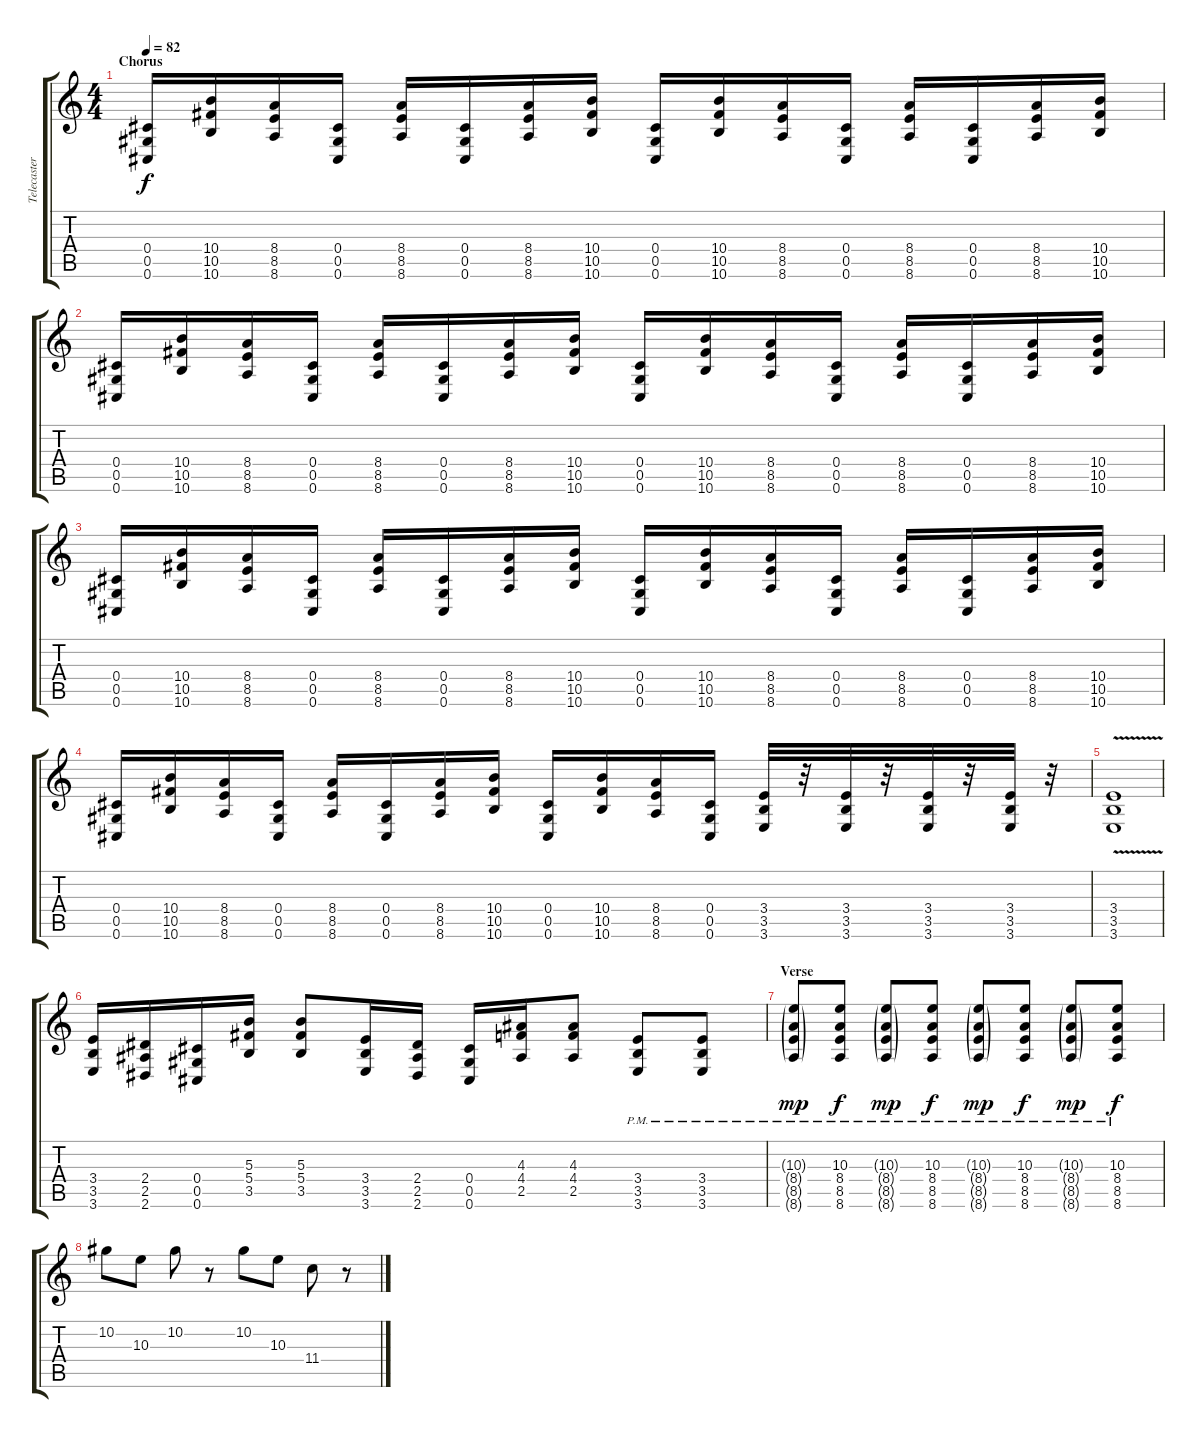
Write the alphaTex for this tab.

\track ("Telecaster" "Telecaster") {instrument overdrivenguitar}
\staff {score tabs}
\tuning (Eb4 Bb3 Gb3 Db3 Ab2 Db2) {hide}
\ts (4 4)
\section ("" "Chorus")
\tempo 82
\clef g2
\ks c
(0.4 0.5 0.6).16{dy f} (10.4 10.5 10.6).16 (8.4 8.5 8.6).16 (0.4 0.5 0.6).16 (8.4 8.5 8.6).16 (0.4 0.5 0.6).16 (8.4 8.5 8.6).16 (10.4 10.5 10.6).16 (0.4 0.5 0.6).16 (10.4 10.5 10.6).16 (8.4 8.5 8.6).16 (0.4 0.5 0.6).16 (8.4 8.5 8.6).16 (0.4 0.5 0.6).16 (8.4 8.5 8.6).16 (10.4 10.5 10.6).16 |
(0.4 0.5 0.6).16 (10.4 10.5 10.6).16 (8.4 8.5 8.6).16 (0.4 0.5 0.6).16 (8.4 8.5 8.6).16 (0.4 0.5 0.6).16 (8.4 8.5 8.6).16 (10.4 10.5 10.6).16 (0.4 0.5 0.6).16 (10.4 10.5 10.6).16 (8.4 8.5 8.6).16 (0.4 0.5 0.6).16 (8.4 8.5 8.6).16 (0.4 0.5 0.6).16 (8.4 8.5 8.6).16 (10.4 10.5 10.6).16 |
(0.4 0.5 0.6).16 (10.4 10.5 10.6).16 (8.4 8.5 8.6).16 (0.4 0.5 0.6).16 (8.4 8.5 8.6).16 (0.4 0.5 0.6).16 (8.4 8.5 8.6).16 (10.4 10.5 10.6).16 (0.4 0.5 0.6).16 (10.4 10.5 10.6).16 (8.4 8.5 8.6).16 (0.4 0.5 0.6).16 (8.4 8.5 8.6).16 (0.4 0.5 0.6).16 (8.4 8.5 8.6).16 (10.4 10.5 10.6).16 |
(0.4 0.5 0.6).16 (10.4 10.5 10.6).16 (8.4 8.5 8.6).16 (0.4 0.5 0.6).16 (8.4 8.5 8.6).16 (0.4 0.5 0.6).16 (8.4 8.5 8.6).16 (10.4 10.5 10.6).16 (0.4 0.5 0.6).16 (10.4 10.5 10.6).16 (8.4 8.5 8.6).16 (0.4 0.5 0.6).16 (3.4 3.5 3.6).32 r.32 (3.4 3.5 3.6).32 r.32 (3.4 3.5 3.6).32 r.32 (3.4 3.5 3.6).32 r.32 |
(3.4{v} 3.5{v} 3.6{v}).1 |
(3.4 3.5 3.6).16 (2.4 2.5 2.6).16 (0.4 0.5 0.6).16 (5.3 5.4 3.5).16 (5.3 5.4 3.5).8 (3.4 3.5 3.6).16 (2.4 2.5 2.6).16 (0.4 0.5 0.6).16 (4.3 4.4 2.5).16 (4.3 4.4 2.5).8 (3.4{pm} 3.5{pm} 3.6{pm}).8 (3.4{pm} 3.5{pm} 3.6{pm}).8 |
\section ("" "Verse")
(10.3{g pm} 8.4{g pm} 8.5{g pm} 8.6{g pm}).8{dy mp} (10.3{pm} 8.4{pm} 8.5{pm} 8.6{pm}).8{dy f} (10.3{g pm} 8.4{g pm} 8.5{g pm} 8.6{g pm}).8{dy mp} (10.3{pm} 8.4{pm} 8.5{pm} 8.6{pm}).8{dy f} (10.3{g pm} 8.4{g pm} 8.5{g pm} 8.6{g pm}).8{dy mp} (10.3{pm} 8.4{pm} 8.5{pm} 8.6{pm}).8{dy f} (10.3{g pm} 8.4{g pm} 8.5{g pm} 8.6{g pm}).8{dy mp} (10.3{pm} 8.4{pm} 8.5{pm} 8.6{pm}).8{dy f} |
10.2.8 10.3.8 10.2.8 r.8 10.2.8 10.3.8 11.4.8 r.8
